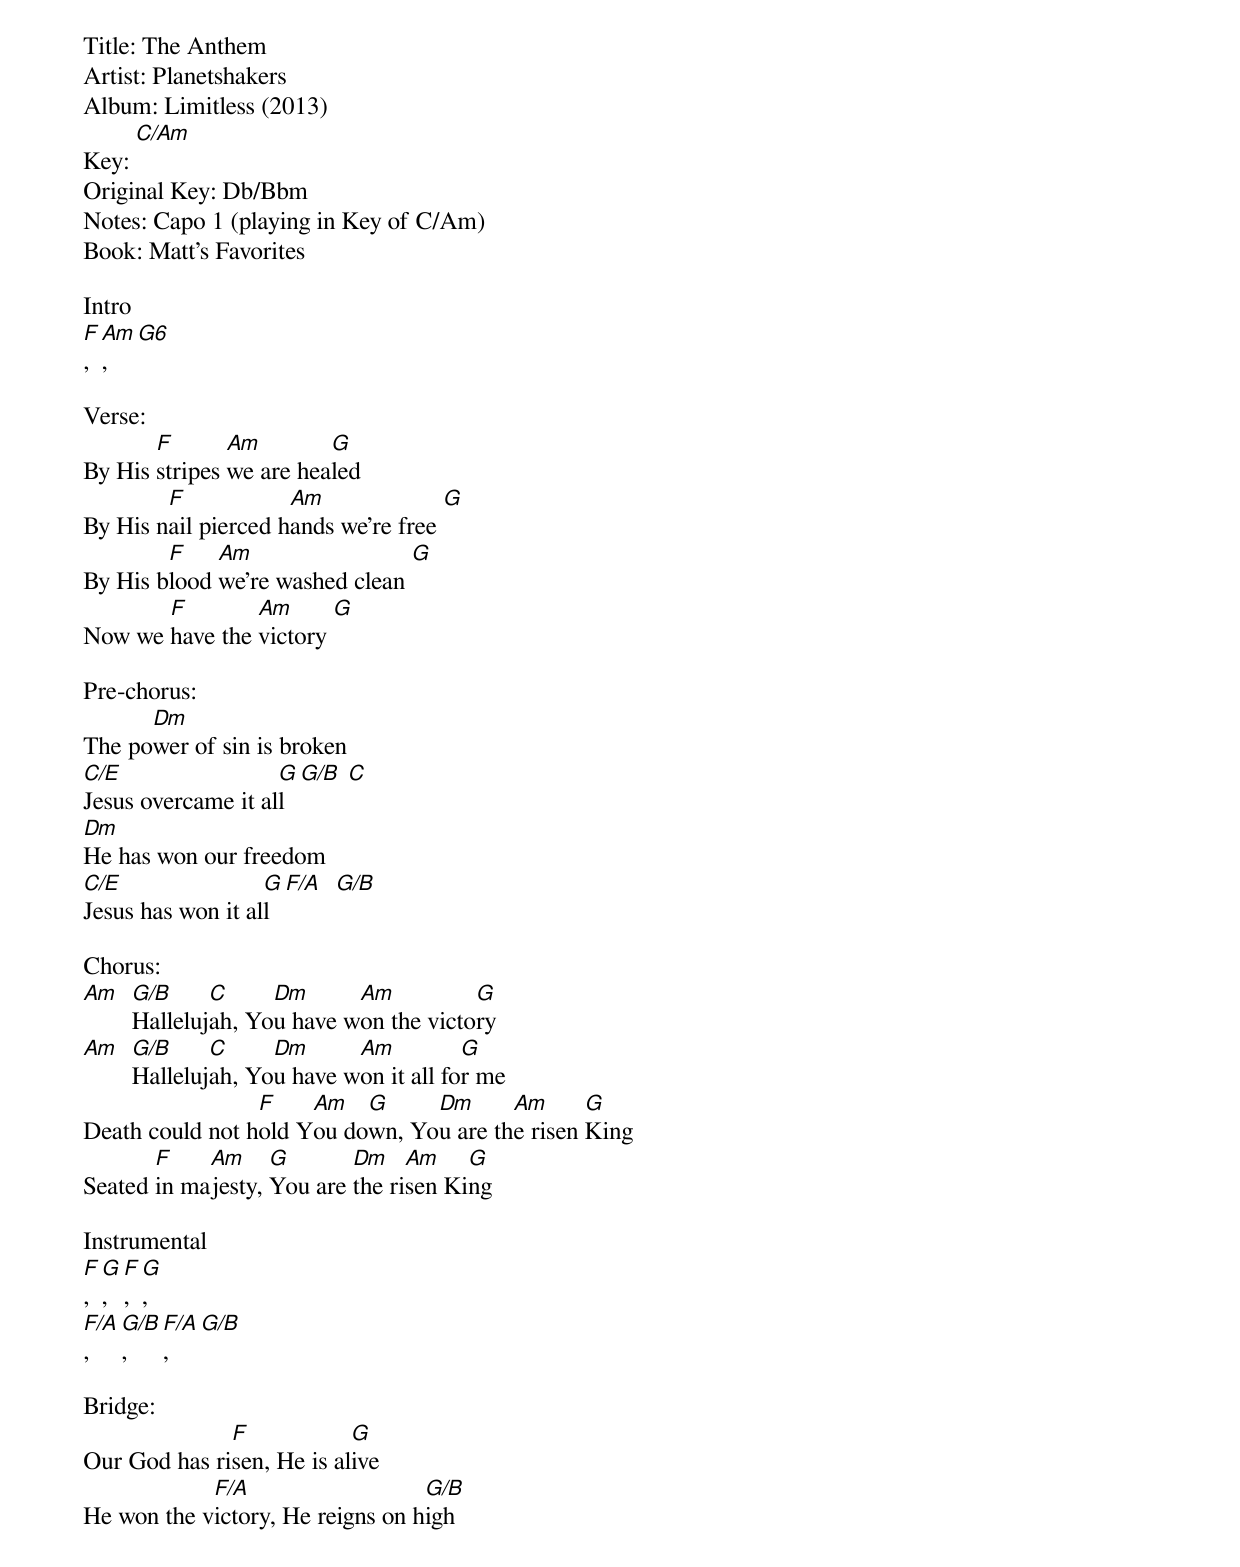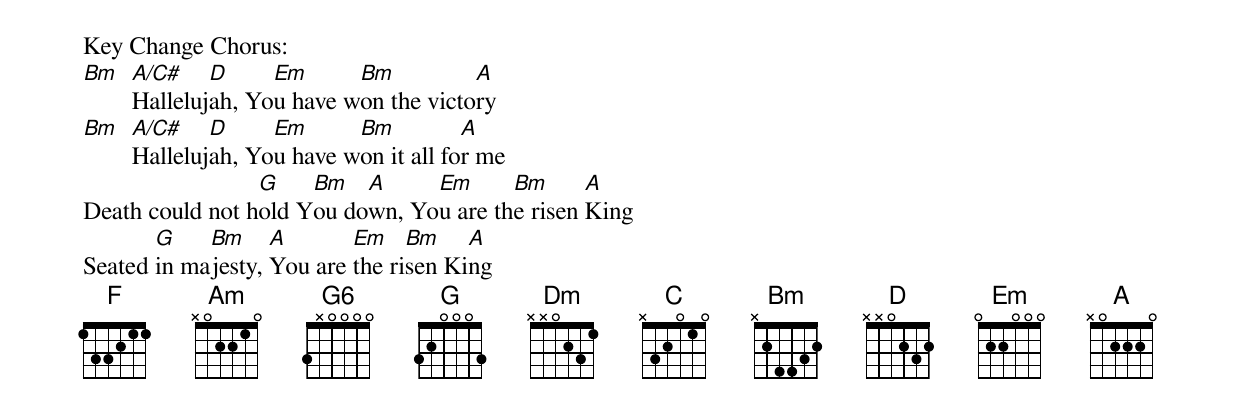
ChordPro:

Title: The Anthem
Artist: Planetshakers
Album: Limitless (2013)
Key: [C/Am]
Original Key: Db/Bbm
Notes: Capo 1 (playing in Key of C/Am)
Book: Matt's Favorites

Intro
[F], [Am], [G6]

Verse:
By His [F]stripes [Am]we are hea[G]led
By His n[F]ail pierced h[Am]ands we're free [G]
By His b[F]lood [Am]we're washed clean [G]
Now we [F]have the [Am]victory [G]

Pre-chorus:
The po[Dm]wer of sin is broken
[C/E]Jesus overcame it al[G]l  [G/B] [C]
[Dm]He has won our freedom
[C/E]Jesus has won it al[G]l  [F/A]  [G/B]

Chorus:
[Am]  [G/B]Halleluj[C]ah, Yo[Dm]u have w[Am]on the victo[G]ry
[Am]  [G/B]Halleluj[C]ah, Yo[Dm]u have w[Am]on it all fo[G]r me
Death could not h[F]old Y[Am]ou do[G]wn, Yo[Dm]u are th[Am]e risen [G]King
Seated [F]in ma[Am]jesty, [G]You are [Dm]the ri[Am]sen Ki[G]ng

Instrumental
[F], [G], [F], [G],
[F/A], [G/B], [F/A], [G/B]

Bridge:
Our God has ri[F]sen, He is al[G]ive
He won the v[F/A]ictory, He reigns on h[G/B]igh

Key Change Chorus:
[Bm]  [A/C#]Halleluj[D]ah, Yo[Em]u have w[Bm]on the victo[A]ry
[Bm]  [A/C#]Halleluj[D]ah, Yo[Em]u have w[Bm]on it all fo[A]r me
Death could not h[G]old Y[Bm]ou do[A]wn, Yo[Em]u are th[Bm]e risen [A]King
Seated [G]in ma[Bm]jesty, [A]You are [Em]the ri[Bm]sen Ki[A]ng
